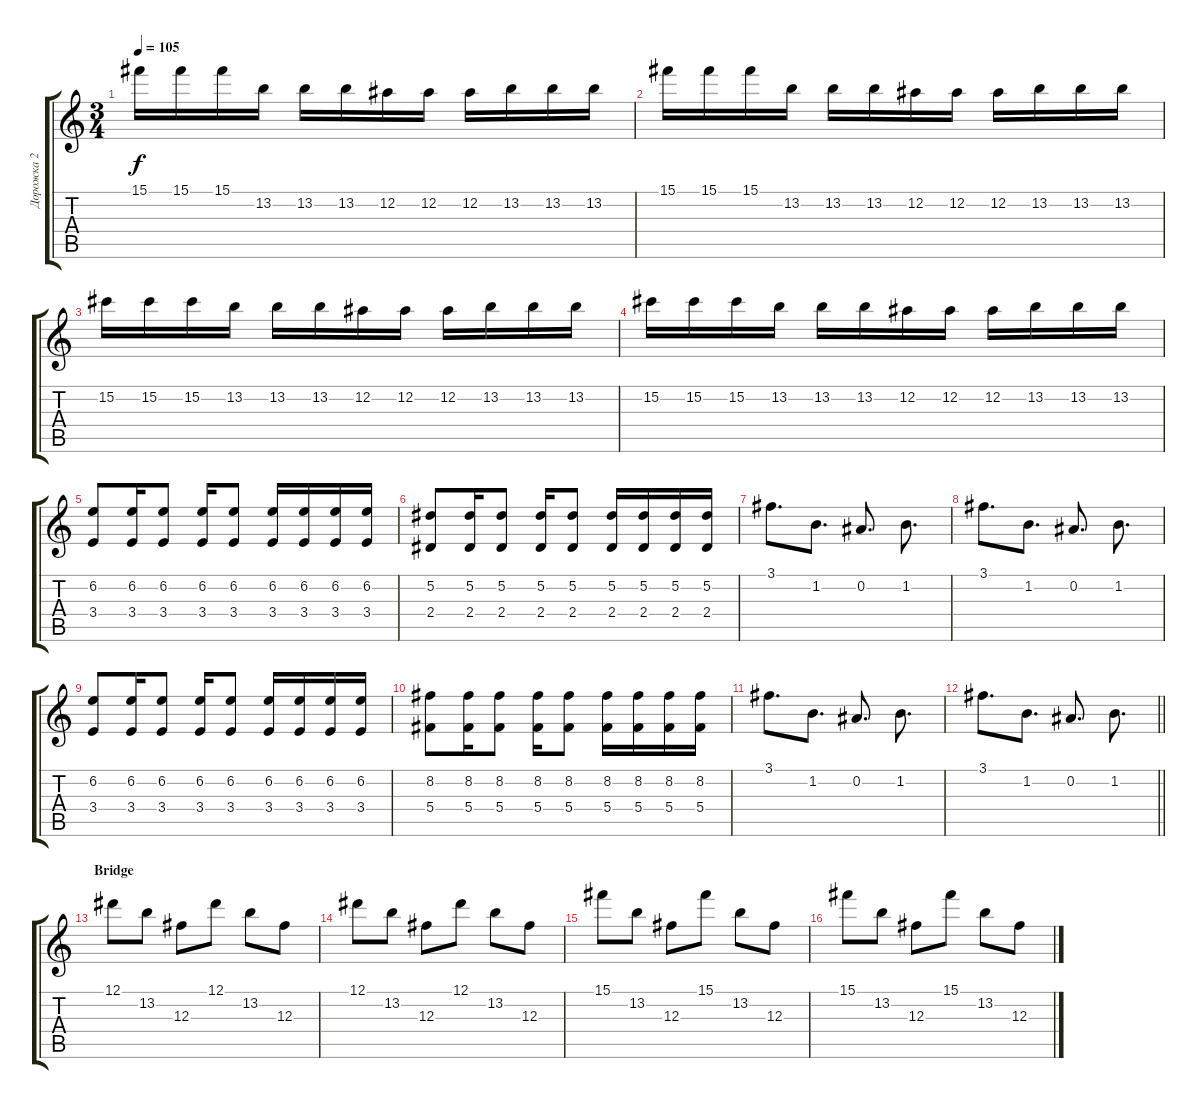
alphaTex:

\track ("Дорожка 2" "Дорожка 2") {instrument acousticguitarsteel}
\staff {score tabs}
\tuning (Eb4 Bb3 Gb3 Db3 Ab2 Eb2) {hide}
\ts (3 4)
\tempo 105
\clef g2
\ks c
15.1.16{dy f} 15.1.16 15.1.16 13.2.16 13.2.16 13.2.16 12.2.16 12.2.16 12.2.16 13.2.16 13.2.16 13.2.16 |
15.1.16 15.1.16 15.1.16 13.2.16 13.2.16 13.2.16 12.2.16 12.2.16 12.2.16 13.2.16 13.2.16 13.2.16 |
15.2.16 15.2.16 15.2.16 13.2.16 13.2.16 13.2.16 12.2.16 12.2.16 12.2.16 13.2.16 13.2.16 13.2.16 |
15.2.16 15.2.16 15.2.16 13.2.16 13.2.16 13.2.16 12.2.16 12.2.16 12.2.16 13.2.16 13.2.16 13.2.16 |
(6.2 3.4).8 (6.2 3.4).16 (6.2 3.4).8 (6.2 3.4).16 (6.2 3.4).8 (6.2 3.4).16 (6.2 3.4).16 (6.2 3.4).16 (6.2 3.4).16 |
(5.2 2.4).8 (5.2 2.4).16 (5.2 2.4).8 (5.2 2.4).16 (5.2 2.4).8 (5.2 2.4).16 (5.2 2.4).16 (5.2 2.4).16 (5.2 2.4).16 |
3.1.8{d} 1.2.8{d} 0.2.8{d} 1.2.8{d} |
3.1.8{d} 1.2.8{d} 0.2.8{d} 1.2.8{d} |
(6.2 3.4).8 (6.2 3.4).16 (6.2 3.4).8 (6.2 3.4).16 (6.2 3.4).8 (6.2 3.4).16 (6.2 3.4).16 (6.2 3.4).16 (6.2 3.4).16 |
(8.2 5.4).8 (8.2 5.4).16 (8.2 5.4).8 (8.2 5.4).16 (8.2 5.4).8 (8.2 5.4).16 (8.2 5.4).16 (8.2 5.4).16 (8.2 5.4).16 |
3.1.8{d} 1.2.8{d} 0.2.8{d} 1.2.8{d} |
\barLineRight lightlight
3.1.8{d} 1.2.8{d} 0.2.8{d} 1.2.8{d} |
\section ("" "Bridge")
12.1.8 13.2.8 12.3.8 12.1.8 13.2.8 12.3.8 |
12.1.8 13.2.8 12.3.8 12.1.8 13.2.8 12.3.8 |
15.1.8 13.2.8 12.3.8 15.1.8 13.2.8 12.3.8 |
15.1.8 13.2.8 12.3.8 15.1.8 13.2.8 12.3.8
